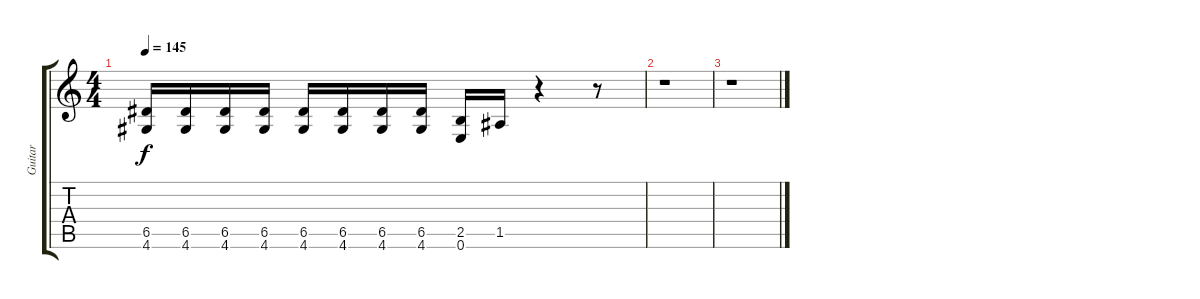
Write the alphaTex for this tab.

\track ("Guitar" "Guitar") {instrument electricguitarmuted}
\staff {score tabs}
\tuning (E4 B3 G3 D3 A2 E2) {hide}
\ts (4 4)
\tempo 145
\clef g2
\ks c
(6.5 4.6).16{dy f} (6.5 4.6).16 (6.5 4.6).16 (6.5 4.6).16 (6.5 4.6).16 (6.5 4.6).16 (6.5 4.6).16 (6.5 4.6).16 (2.5 0.6).16 1.5.16 r.4 r.8 |
r.1 |
r.1
